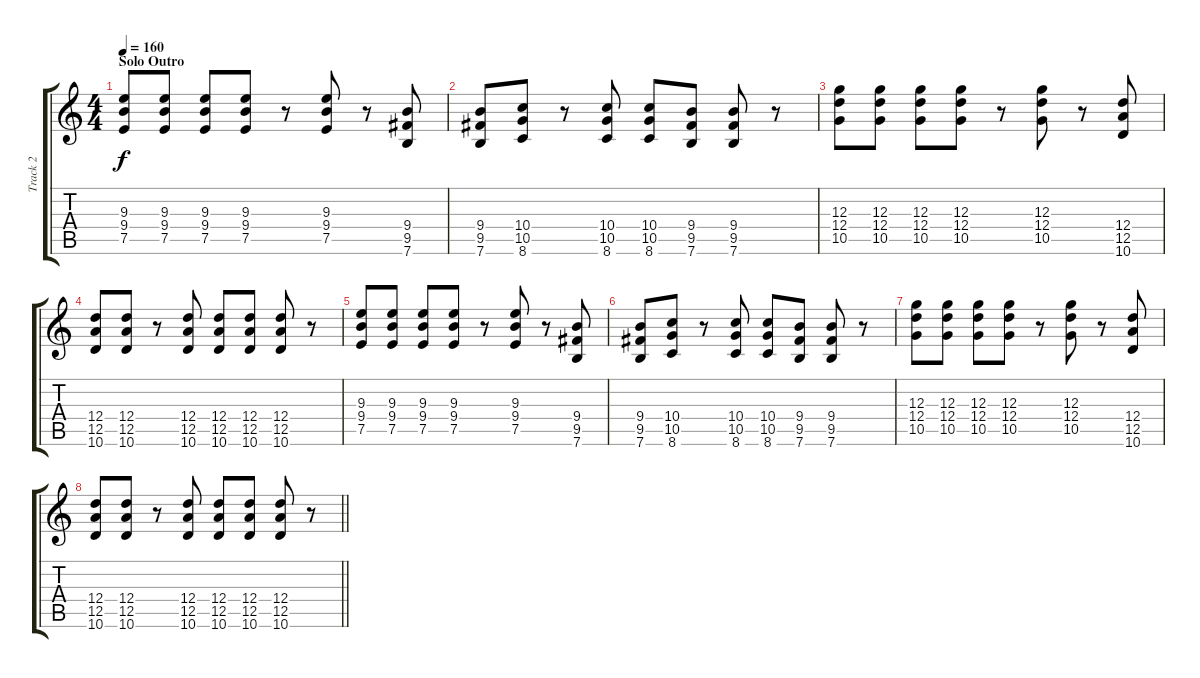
\track ("Track 2" "Track 2") {instrument overdrivenguitar}
\staff {score tabs}
\tuning (E4 B3 G3 D3 A2 E2) {hide}
\ts (4 4)
\section ("" "Solo Outro")
\tempo 160
\clef g2
\ks c
(9.3 9.4 7.5).8{dy f} (9.3 9.4 7.5).8 (9.3 9.4 7.5).8 (9.3 9.4 7.5).8 r.8 (9.3 9.4 7.5).8 r.8 (9.4 9.5 7.6).8 |
(9.4 9.5 7.6).8 (10.4 10.5 8.6).8 r.8 (10.4 10.5 8.6).8 (10.4 10.5 8.6).8 (9.4 9.5 7.6).8 (9.4 9.5 7.6).8 r.8 |
(12.3 12.4 10.5).8 (12.3 12.4 10.5).8 (12.3 12.4 10.5).8 (12.3 12.4 10.5).8 r.8 (12.3 12.4 10.5).8 r.8 (12.4 12.5 10.6).8 |
(12.4 12.5 10.6).8 (12.4 12.5 10.6).8 r.8 (12.4 12.5 10.6).8 (12.4 12.5 10.6).8 (12.4 12.5 10.6).8 (12.4 12.5 10.6).8 r.8 |
(9.3 9.4 7.5).8 (9.3 9.4 7.5).8 (9.3 9.4 7.5).8 (9.3 9.4 7.5).8 r.8 (9.3 9.4 7.5).8 r.8 (9.4 9.5 7.6).8 |
(9.4 9.5 7.6).8 (10.4 10.5 8.6).8 r.8 (10.4 10.5 8.6).8 (10.4 10.5 8.6).8 (9.4 9.5 7.6).8 (9.4 9.5 7.6).8 r.8 |
(12.3 12.4 10.5).8 (12.3 12.4 10.5).8 (12.3 12.4 10.5).8 (12.3 12.4 10.5).8 r.8 (12.3 12.4 10.5).8 r.8 (12.4 12.5 10.6).8 |
\barLineRight lightlight
(12.4 12.5 10.6).8 (12.4 12.5 10.6).8 r.8 (12.4 12.5 10.6).8 (12.4 12.5 10.6).8 (12.4 12.5 10.6).8 (12.4 12.5 10.6).8 r.8
